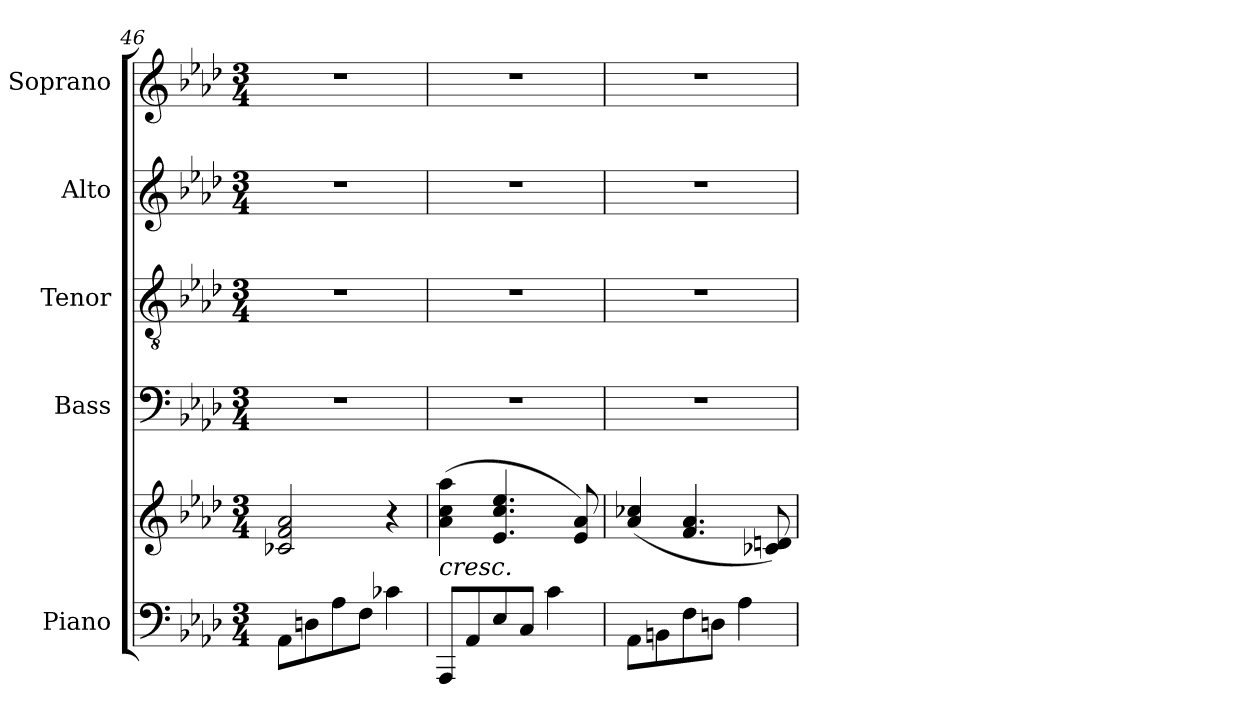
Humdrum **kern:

**kern	**kern	**kern	**kern	**kern	**kern
*part5	*part5	*part4	*part3	*part2	*part1
*staff6	*staff5	*staff4	*staff3	*staff2	*staff1
*I"Piano	*	*I"Bass	*I"Tenor	*I"Alto	*I"Soprano
*I'Pno.	*	*I'B.	*I'T.	*I'A.	*I'S.
!!LO:PB:g=z
*clefF4	*clefG2	*clefF4	*clefGv2	*clefG2	*clefG2
*k[b-e-a-d-]	*k[b-e-a-d-]	*k[b-e-a-d-]	*k[b-e-a-d-]	*k[b-e-a-d-]	*k[b-e-a-d-]
*M3/4	*M3/4	*M3/4	*M3/4	*M3/4	*M3/4
=46	=46	=46	=46	=46	=46
8AA-\L	2c-X/ 2f/ 2a-/	2.r	2.r	2.r	2.r
8Dn\	.	.	.	.	.
8A-\	.	.	.	.	.
8F\J	.	.	.	.	.
4c-X\	4r	.	.	.	.
=47	=47	=47	=47	=47	=47
!	!LO:TX:b:i:t=cresc.	!	!	!	!
8AAA-/L	(>4a-\ 4cc\ 4aa-\	2.r	2.r	2.r	2.r
8AA-/	.	.	.	.	.
8E-/	4.e-/ 4.cc/ 4.ee-/	.	.	.	.
8C/J	.	.	.	.	.
4c\	.	.	.	.	.
.	8e-/ 8a-/)	.	.	.	.
=48	=48	=48	=48	=48	=48
8AA-\L	(>4a-/ 4cc-X/	2.r	2.r	2.r	2.r
8BBn\	.	.	.	.	.
8F\	4.f/ 4.a-/	.	.	.	.
8Dn\J	.	.	.	.	.
4A-\	.	.	.	.	.
.	8c-X/ 8dn/)	.	.	.	.
=	=	=	=	=	=
*-	*-	*-	*-	*-	*-
